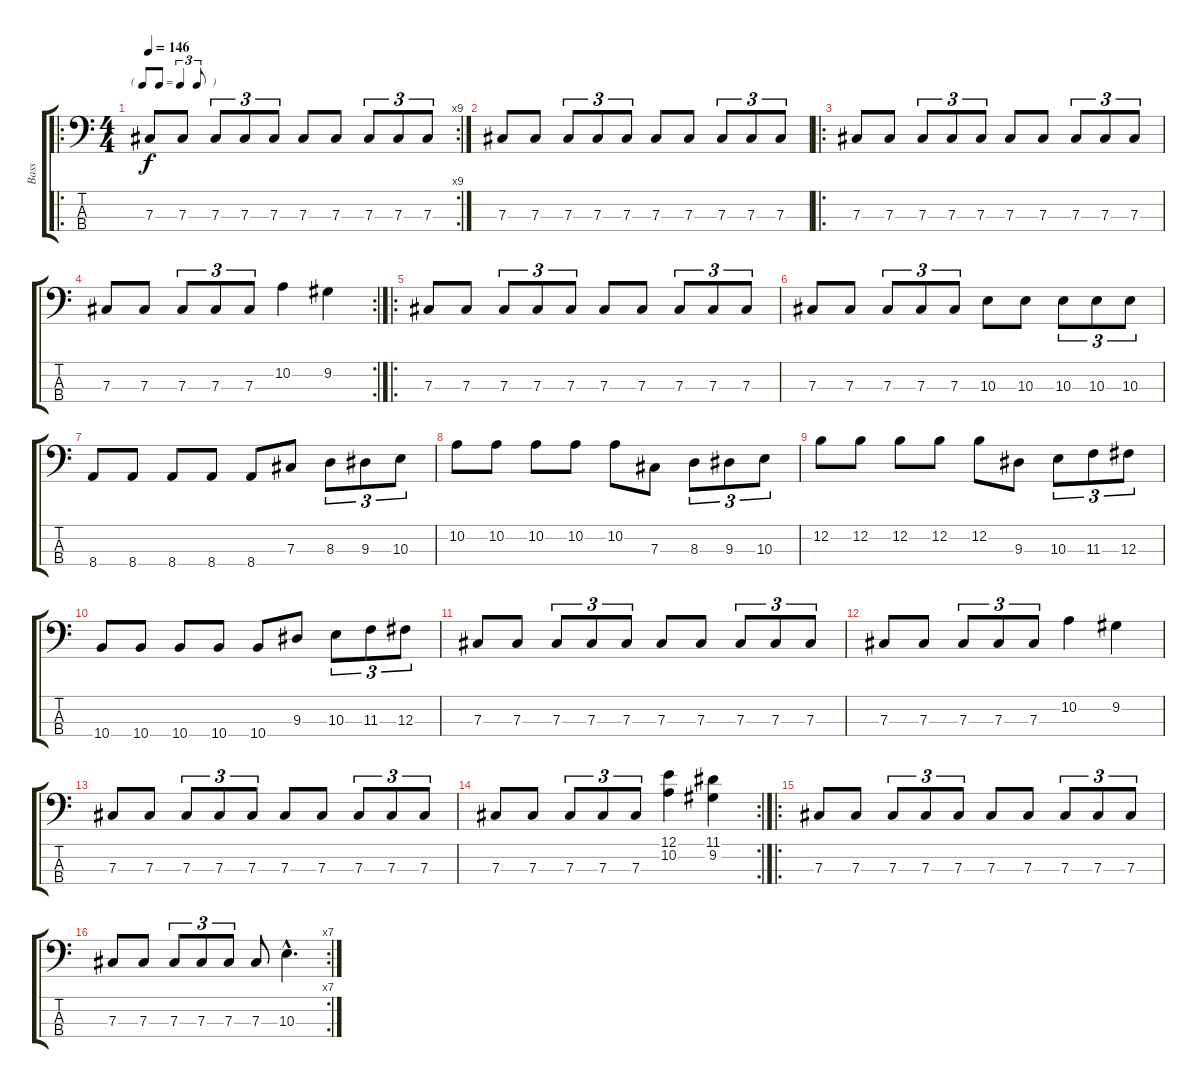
\track ("Bass" "Bass") {instrument electricbassfinger}
\staff {score tabs}
\tuning (E2 B1 Gb1 Db1) {hide}
\ro
\rc 9
\ts (4 4)
\tf triplet8th
\tempo 146
\clef f4
\ks c
7.3.8{dy f instrument electricbassfinger} 7.3.8 7.3.8{tu (3 2)} 7.3.8{tu (3 2)} 7.3.8{tu (3 2)} 7.3.8 7.3.8 7.3.8{tu (3 2)} 7.3.8{tu (3 2)} 7.3.8{tu (3 2)} |
7.3.8 7.3.8 7.3.8{tu (3 2)} 7.3.8{tu (3 2)} 7.3.8{tu (3 2)} 7.3.8 7.3.8 7.3.8{tu (3 2)} 7.3.8{tu (3 2)} 7.3.8{tu (3 2)} |
\ro
7.3.8 7.3.8 7.3.8{tu (3 2)} 7.3.8{tu (3 2)} 7.3.8{tu (3 2)} 7.3.8 7.3.8 7.3.8{tu (3 2)} 7.3.8{tu (3 2)} 7.3.8{tu (3 2)} |
\rc 2
7.3.8 7.3.8 7.3.8{tu (3 2)} 7.3.8{tu (3 2)} 7.3.8{tu (3 2)} 10.2.4 9.2.4 |
\ro
7.3.8 7.3.8 7.3.8{tu (3 2)} 7.3.8{tu (3 2)} 7.3.8{tu (3 2)} 7.3.8 7.3.8 7.3.8{tu (3 2)} 7.3.8{tu (3 2)} 7.3.8{tu (3 2)} |
7.3.8 7.3.8 7.3.8{tu (3 2)} 7.3.8{tu (3 2)} 7.3.8{tu (3 2)} 10.3.8 10.3.8 10.3.8{tu (3 2)} 10.3.8{tu (3 2)} 10.3.8{tu (3 2)} |
8.4.8 8.4.8 8.4.8 8.4.8 8.4.8 7.3.8 8.3.8{tu (3 2)} 9.3.8{tu (3 2)} 10.3.8{tu (3 2)} |
10.2.8 10.2.8 10.2.8 10.2.8 10.2.8 7.3.8 8.3.8{tu (3 2)} 9.3.8{tu (3 2)} 10.3.8{tu (3 2)} |
12.2.8 12.2.8 12.2.8 12.2.8 12.2.8 9.3.8 10.3.8{tu (3 2)} 11.3.8{tu (3 2)} 12.3.8{tu (3 2)} |
10.4.8 10.4.8 10.4.8 10.4.8 10.4.8 9.3.8 10.3.8{tu (3 2)} 11.3.8{tu (3 2)} 12.3.8{tu (3 2)} |
7.3.8 7.3.8 7.3.8{tu (3 2)} 7.3.8{tu (3 2)} 7.3.8{tu (3 2)} 7.3.8 7.3.8 7.3.8{tu (3 2)} 7.3.8{tu (3 2)} 7.3.8{tu (3 2)} |
7.3.8 7.3.8 7.3.8{tu (3 2)} 7.3.8{tu (3 2)} 7.3.8{tu (3 2)} 10.2.4 9.2.4 |
7.3.8 7.3.8 7.3.8{tu (3 2)} 7.3.8{tu (3 2)} 7.3.8{tu (3 2)} 7.3.8 7.3.8 7.3.8{tu (3 2)} 7.3.8{tu (3 2)} 7.3.8{tu (3 2)} |
\rc 2
7.3.8 7.3.8 7.3.8{tu (3 2)} 7.3.8{tu (3 2)} 7.3.8{tu (3 2)} (12.1 10.2).4 (11.1 9.2).4 |
\ro
7.3.8 7.3.8 7.3.8{tu (3 2)} 7.3.8{tu (3 2)} 7.3.8{tu (3 2)} 7.3.8 7.3.8 7.3.8{tu (3 2)} 7.3.8{tu (3 2)} 7.3.8{tu (3 2)} |
\rc 7
7.3.8 7.3.8 7.3.8{tu (3 2)} 7.3.8{tu (3 2)} 7.3.8{tu (3 2)} 7.3.8 10.3{hac}.4{d}
